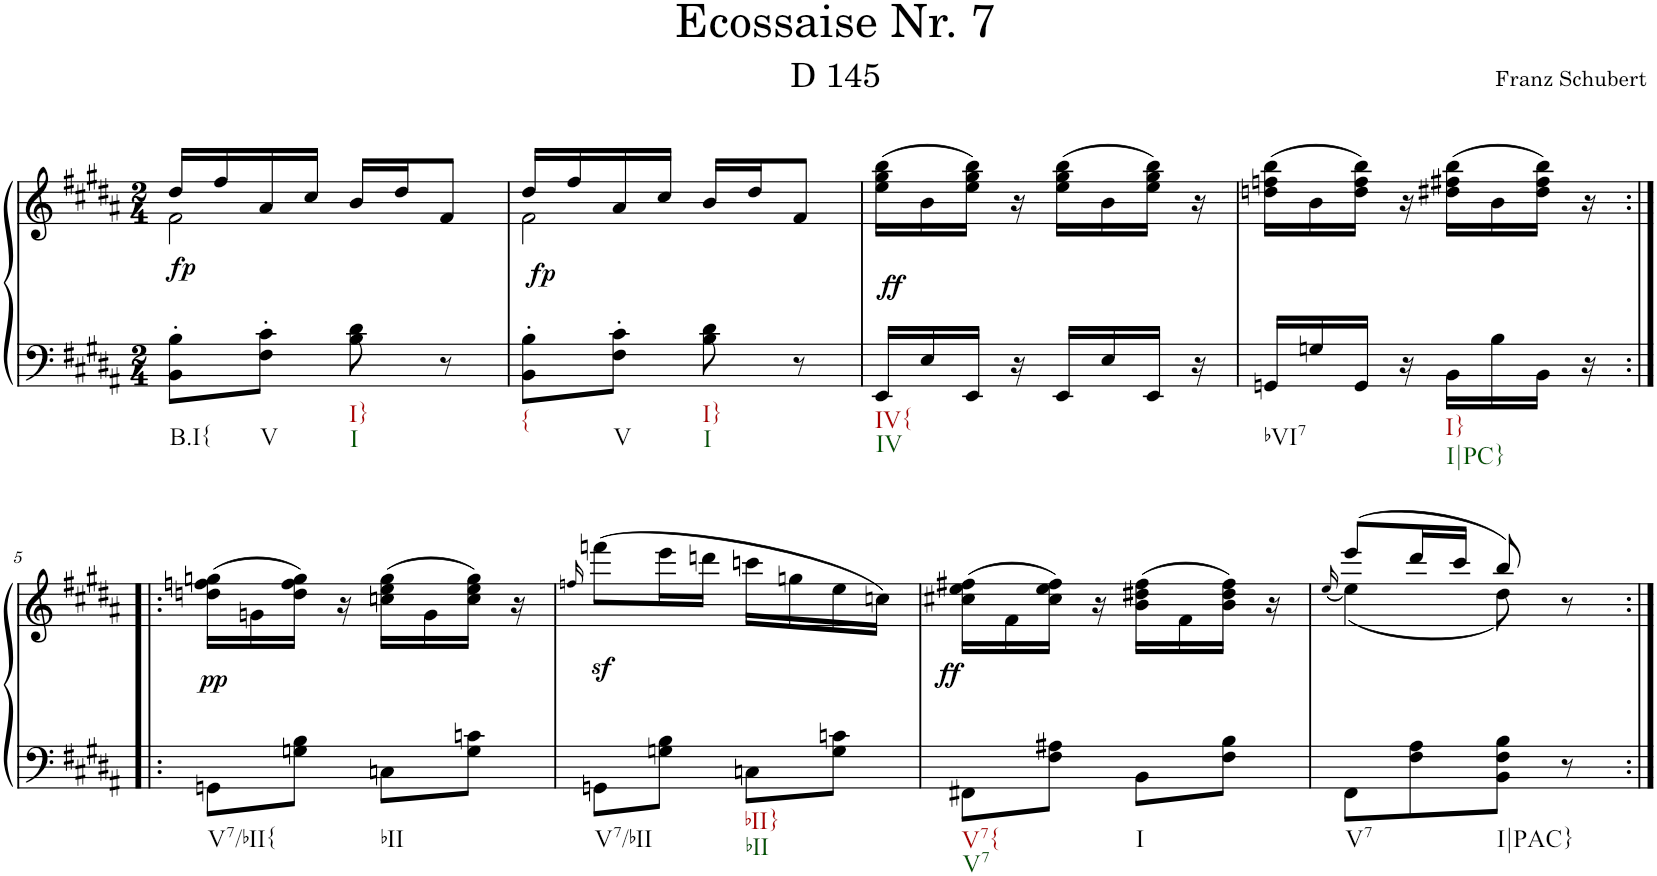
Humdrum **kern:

**kern	**kern	**dynam
*part1	*part1	*part1
*staff2	*staff1	*staff1/2
*I"Piano	*	*
*I'Pno.	*	*
*clefF4	*clefG2	*
*k[f#c#g#d#a#]	*k[f#c#g#d#a#]	*
*M2/4	*M2/4	*
=1	=1	=1
*	*^	*
!LO:TX:b:t=B.I{	!	!	!
!	!	!	!LO:DY:b
8BB\' 8B\'L	16dd#/LL	2f#\	fp
.	16ff#/	.	.
!LO:TX:b:t=V	!	!	!
8F#\' 8c#\'J	16a#/	.	.
.	16cc#/JJ	.	.
!LO:TX:b:t=I}	!	!	!
!LO:TX:b:t=I	!	!	!
8B\ 8d#\	16b/LL	.	.
.	16dd#/J	.	.
8r	8f#/J	.	.
=2	=2	=2	=2
!LO:TX:b:t={	!	!	!
!	!	!	!LO:DY:b
8BB\' 8B\'L	16dd#/LL	2f#\	fp
.	16ff#/	.	.
!LO:TX:b:t=V	!	!	!
8F#\' 8c#\'J	16a#/	.	.
.	16cc#/JJ	.	.
!LO:TX:b:t=I}	!	!	!
!LO:TX:b:t=I	!	!	!
8B\ 8d#\	16b/LL	.	.
.	16dd#/J	.	.
8r	8f#/J	.	.
*	*v	*v	*
=3	=3	=3
!LO:TX:b:t=IV{	!	!
!LO:TX:b:t=IV	!	!
!	!	!LO:DY:b
16EE/LL	(16ee\ 16gg#\ 16bb\LL	ff
16E/	16b\	.
16EE/JJ	16ee\ 16gg#\ 16bb\JJ)	.
16r	16r	.
16EE/LL	(16ee\ 16gg#\ 16bb\LL	.
16E/	16b\	.
16EE/JJ	16ee\ 16gg#\ 16bb\JJ)	.
16r	16r	.
=4	=4	=4
!LO:TX:b:t=bVI7	!	!
16GGn/LL	(16ddn\ 16ffn\ 16bb\LL	.
16Gn/	16b\	.
16GG/JJ	16dd\ 16ff\ 16bb\JJ)	.
16r	16r	.
!LO:TX:b:t=I}	!	!
!LO:TX:b:t=I|PC}	!	!
16BB\LL	(16dd#X\ 16ff#X\ 16bb\LL	.
16B\	16b\	.
16BB\JJ	16dd#\ 16ff#\ 16bb\JJ)	.
16r	16r	.
!!LO:LB:g=z
=5:|!|:	=5:|!|:	=5:|!|:
!LO:TX:b:t=V7/bII{	!	!
!	!	!LO:DY:b
8GGn\L	(16ddn\ 16ffn\ 16ggn\LL	pp
.	16gn\	.
8Gn\ 8B\J	16dd\ 16ff\ 16gg\JJ)	.
.	16r	.
!LO:TX:b:t=bII	!	!
8Cn\L	(16ccn\ 16ee\ 16gg\LL	.
.	16g\	.
8G\ 8cn\J	16cc\ 16ee\ 16gg\JJ)	.
.	16r	.
=6	=6	=6
.	16qffn/	.
!LO:TX:b:t=V7/bII	!	!
8GGn\L	(8fffnz<\L	.
8Gn\ 8B\J	16eee\L	.
.	16dddn\JJ	.
!LO:TX:b:t=bII}	!	!
!LO:TX:b:t=bII	!	!
8Cn\L	16cccn\LL	.
.	16ggn\	.
8G\ 8cn\J	16ee\	.
.	16ccn\JJ)	.
=7	=7	=7
!LO:TX:b:t=V7{	!	!
!LO:TX:b:t=V7	!	!
!	!	!LO:DY:b
8FF#X\L	(16cc#X\ 16ee\ 16ff#X\LL	ff
.	16f#\	.
8F#\ 8A#X\J	16cc#\ 16ee\ 16ff#\JJ)	.
.	16r	.
!LO:TX:b:t=I	!	!
8BB\L	(16b\ 16dd#X\ 16ff#\LL	.
.	16f#\	.
8F#\ 8B\J	16b\ 16dd#\ 16ff#\JJ)	.
.	16r	.
=8	=8	=8
*	*^	*
.	.	[<16qee/	.
!LO:TX:b:t=V7	!	!	!
8FF#\L	(8eee/L	(4ee\]	.
8F#\ 8A#\	16ddd#/L	.	.
.	16ccc#/JJ	.	.
!LO:TX:b:t=I|PAC}	!	!	!
8BB\ 8F#\ 8B\J	8bb/)	8dd#\)	.
8r	8r	8ryy	.
*	*v	*v	*
=:|!	=:|!	=:|!
*-	*-	*-
